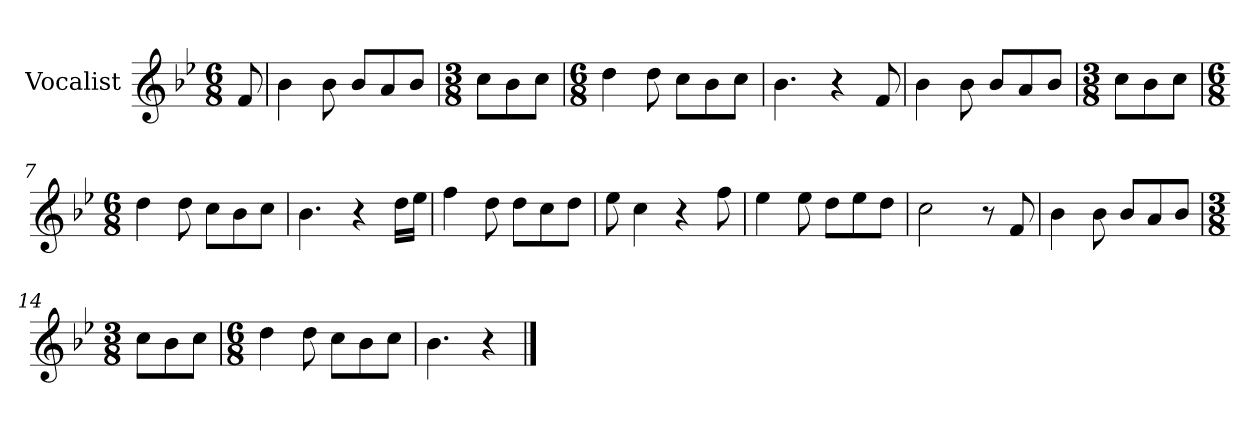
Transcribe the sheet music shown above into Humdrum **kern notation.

**kern
*part1
*staff1
*I"Vocalist
*k[b-e-]
*B-:
*M6/8
=
8f
=1
4b-
8b-
8b-L
8a
8b-J
=2
*M3/8
8ccL
8b-
8ccJ
=3
*M6/8
4dd
8dd
8ccL
8b-
8ccJ
=4
4.b-
4r
8f
=5
4b-
8b-
8b-L
8a
8b-J
=6
*M3/8
8ccL
8b-
8ccJ
=7
*M6/8
4dd
8dd
8ccL
8b-
8ccJ
=8
4.b-
4r
16ddLL
16ee-JJ
=9
4ff
8dd
8ddL
8cc
8ddJ
=10
8ee-
4cc
4r
8ff
=11
4ee-
8ee-
8ddL
8ee-
8ddJ
=12
2cc
8r
8f
=13
4b-
8b-
8b-L
8a
8b-J
=14
*M3/8
8ccL
8b-
8ccJ
=15
*M6/8
4dd
8dd
8ccL
8b-
8ccJ
=16
4.b-
4r
==
*-
